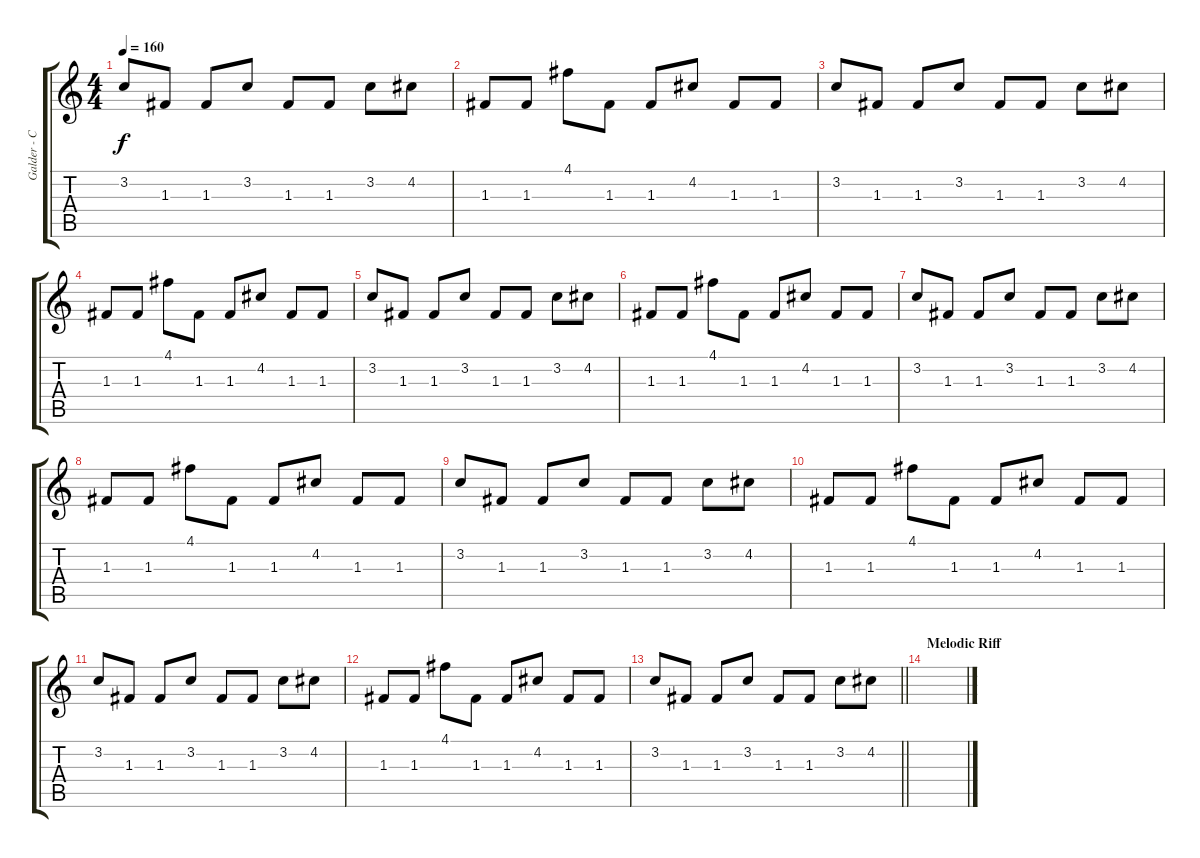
\track ("Galder - Clean Guitar" "Galder - C") {instrument overdrivenguitar}
\staff {score tabs}
\tuning (D4 A3 F3 C3 G2 D2) {hide}
\ts (4 4)
\tempo 160
\clef g2
\ks c
3.2.8{dy f} 1.3.8 1.3.8 3.2.8 1.3.8 1.3.8 3.2.8 4.2.8 |
1.3.8 1.3.8 4.1.8 1.3.8 1.3.8 4.2.8 1.3.8 1.3.8 |
3.2.8 1.3.8 1.3.8 3.2.8 1.3.8 1.3.8 3.2.8 4.2.8 |
1.3.8 1.3.8 4.1.8 1.3.8 1.3.8 4.2.8 1.3.8 1.3.8 |
3.2.8 1.3.8 1.3.8 3.2.8 1.3.8 1.3.8 3.2.8 4.2.8 |
1.3.8 1.3.8 4.1.8 1.3.8 1.3.8 4.2.8 1.3.8 1.3.8 |
3.2.8 1.3.8 1.3.8 3.2.8 1.3.8 1.3.8 3.2.8 4.2.8 |
1.3.8 1.3.8 4.1.8 1.3.8 1.3.8 4.2.8 1.3.8 1.3.8 |
3.2.8 1.3.8 1.3.8 3.2.8 1.3.8 1.3.8 3.2.8 4.2.8 |
1.3.8 1.3.8 4.1.8 1.3.8 1.3.8 4.2.8 1.3.8 1.3.8 |
3.2.8 1.3.8 1.3.8 3.2.8 1.3.8 1.3.8 3.2.8 4.2.8 |
1.3.8 1.3.8 4.1.8 1.3.8 1.3.8 4.2.8 1.3.8 1.3.8 |
\barLineRight lightlight
3.2.8 1.3.8 1.3.8 3.2.8 1.3.8 1.3.8 3.2.8 4.2.8 |
\section ("" "Melodic Riff")
